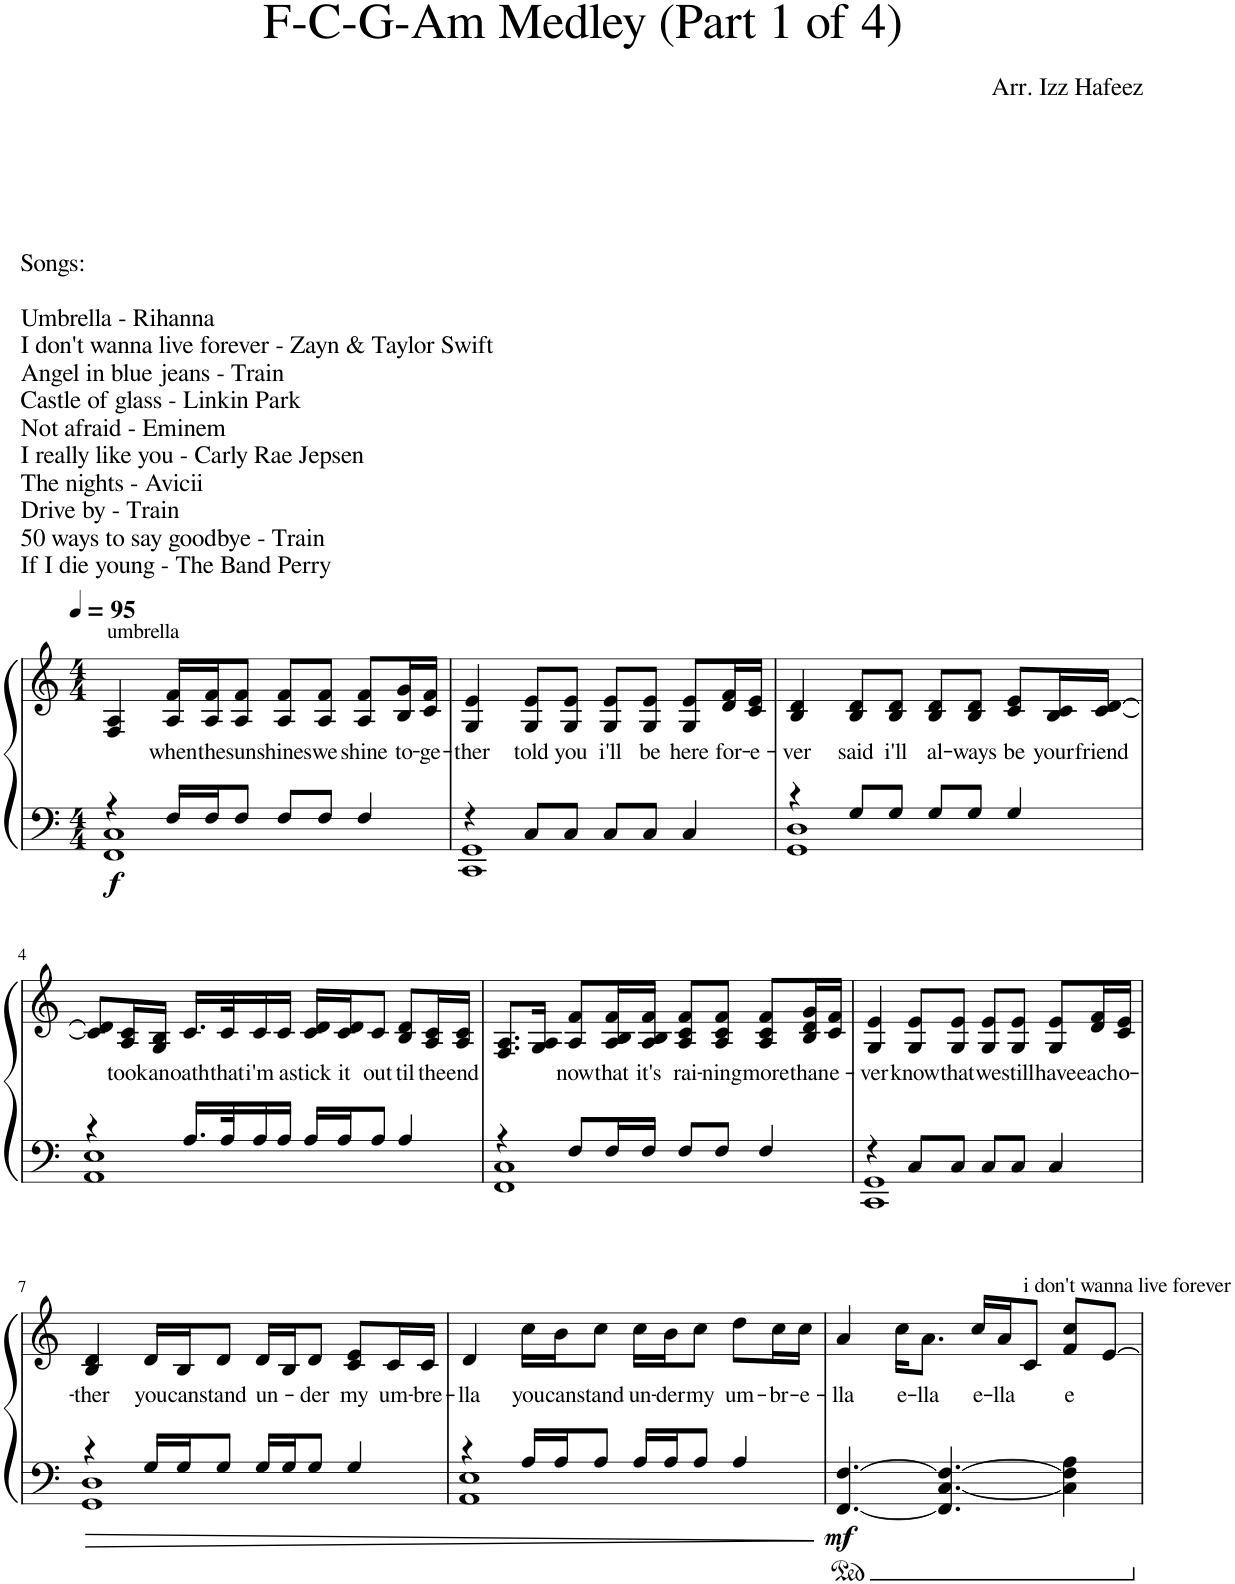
**kern	**kern	**text	**dynam
*part1	*part1	*part1	*part1
*staff2	*staff1	*staff1	*staff1/2
*I"Piano	*	*	*
*I'Pno.	*	*	*
*clefF4	*clefG2	*	*
*k[]	*k[]	*	*
*M4/4	*M4/4	*	*
*MM95	*MM95	*	*
=1	=1	=1	=1
*^	*	*	*
!	!	!LO:TX:a:t=Songs&colon;	!	!
!	!	!LO:TX:a:t=Umbrella - Rihanna	!	!
!	!	!LO:TX:a:t=I don't wanna live forever - Zayn & Taylor Swift	!	!
!	!	!LO:TX:a:t=Angel in blue jeans - Train	!	!
!	!	!LO:TX:a:t=Castle of glass - Linkin Park	!	!
!	!	!LO:TX:a:t=Not afraid - Eminem	!	!
!	!	!LO:TX:a:t=I really like you - Carly Rae Jepsen	!	!
!	!	!LO:TX:a:t=The nights - Avicii	!	!
!	!	!LO:TX:a:t=Drive by - Train	!	!
!	!	!LO:TX:a:t=50 ways to say goodbye - Train	!	!
!	!	!LO:TX:a:t=If I die young - The Band Perry	!	!
!	!	!LO:TX:a:t=umbrella	!	!
!LO:TX:a:t=Songs&colon;	!	!	!	!
!LO:TX:a:t=Umbrella - Rihanna	!	!	!	!
!LO:TX:a:t=I don't wanna live forever - Zayn & Taylor Swift	!	!	!	!
!LO:TX:a:t=Angel in blue jeans - Train	!	!	!	!
!LO:TX:a:t=Castle of glass - Linkin Park	!	!	!	!
!LO:TX:a:t=Not afraid - Eminem	!	!	!	!
!LO:TX:a:t=I really like you - Carly Rae Jepsen	!	!	!	!
!LO:TX:a:t=The nights - Avicii	!	!	!	!
!LO:TX:a:t=Drive by - Train	!	!	!	!
!LO:TX:a:t=50 ways to say goodbye - Train	!	!	!	!
!LO:TX:a:t=If I die young - The Band Perry	!	!	!	!
!	!	!	!	!LO:DY:b=2
4r	1FF 1C	4F/ 4A/	.	f
!	!	!	!LO:LY:b	!
16F/LL	.	16A/ 16f/LL	when	.
!	!	!	!LO:LY:b	!
16F/J	.	16A/ 16f/J	the	.
!	!	!	!LO:LY:b	!
8F/J	.	8A/ 8f/J	sun	.
!	!	!	!LO:LY:b	!
8F/L	.	8A/ 8f/L	shines	.
!	!	!	!LO:LY:b	!
8F/J	.	8A/ 8f/J	we	.
!	!	!	!LO:LY:b	!
4F/	.	8A/ 8f/L	shine	.
!	!	!	!LO:LY:b	!
.	.	16B/ 16g/L	to-	.
!	!	!	!LO:LY:b	!
.	.	16c/ 16f/JJ	-ge-	.
=2	=2	=2	=2	=2
!	!	!	!LO:LY:b	!
4r	1CC 1GG	4G/ 4e/	-ther	.
!	!	!	!LO:LY:b	!
8C/L	.	8G/ 8e/L	told	.
!	!	!	!LO:LY:b	!
8C/J	.	8G/ 8e/J	you	.
!	!	!	!LO:LY:b	!
8C/L	.	8G/ 8e/L	i'll	.
!	!	!	!LO:LY:b	!
8C/J	.	8G/ 8e/J	be	.
!	!	!	!LO:LY:b	!
4C/	.	8G/ 8e/L	here	.
!	!	!	!LO:LY:b	!
.	.	16d/ 16f/L	for-	.
!	!	!	!LO:LY:b	!
.	.	16c/ 16e/JJ	-e-	.
=3	=3	=3	=3	=3
!	!	!	!LO:LY:b	!
4r	1GG 1D	4B/ 4d/	-ver	.
!	!	!	!LO:LY:b	!
8G/L	.	8B/ 8d/L	said	.
!	!	!	!LO:LY:b	!
8G/J	.	8B/ 8d/J	i'll	.
!	!	!	!LO:LY:b	!
8G/L	.	8B/ 8d/L	al-	.
!	!	!	!LO:LY:b	!
8G/J	.	8B/ 8d/J	-ways	.
!	!	!	!LO:LY:b	!
4G/	.	8c/ 8e/L	be	.
!	!	!	!LO:LY:b	!
.	.	16B/ 16c/L	your	.
!	!	!	!LO:LY:b	!
.	.	[16c/ [16d/JJ	friend	.
!!LO:LB:g=z
=4	=4	=4	=4	=4
4r	1AA 1E	8c/] 8d/]L	.	.
!	!	!	!LO:LY:b	!
.	.	16A/ 16c/L	took	.
!	!	!	!LO:LY:b	!
.	.	16G/ 16B/JJ	an	.
!	!	!	!LO:LY:b	!
16.A/LL	.	16.c/LL	oath	.
!	!	!	!LO:LY:b	!
32A/K	.	32c/K	that	.
!	!	!	!LO:LY:b	!
16A/	.	16c/	i'm	.
!	!	!	!LO:LY:b	!
16A/JJ	.	16c/JJ	a	.
!	!	!	!LO:LY:b	!
16A/LL	.	16c/ 16d/LL	stick	.
!	!	!	!LO:LY:b	!
16A/J	.	16c/ 16d/J	it	.
!	!	!	!LO:LY:b	!
8A/J	.	8c/J	out	.
!	!	!	!LO:LY:b	!
4A/	.	8B/ 8d/L	til	.
!	!	!	!LO:LY:b	!
.	.	16A/ 16c/L	the	.
!	!	!	!LO:LY:b	!
.	.	16A/ 16c/JJ	end	.
=5	=5	=5	=5	=5
4r	1FF 1C	8.F/ 8.A/L	.	.
.	.	16G/ 16A/Jk	.	.
!	!	!	!LO:LY:b	!
8F/L	.	8A/ 8f/L	now	.
!	!	!	!LO:LY:b	!
16F/L	.	16A/ 16B/ 16f/L	that	.
!	!	!	!LO:LY:b	!
16F/JJ	.	16A/ 16B/ 16f/JJ	it's	.
!	!	!	!LO:LY:b	!
8F/L	.	8A/ 8c/ 8f/L	rai-	.
!	!	!	!LO:LY:b	!
8F/J	.	8A/ 8c/ 8f/J	-ning	.
!	!	!	!LO:LY:b	!
4F/	.	8A/ 8c/ 8f/L	more	.
!	!	!	!LO:LY:b	!
.	.	16B/ 16d/ 16g/L	than	.
!	!	!	!LO:LY:b	!
.	.	16c/ 16f/JJ	e-	.
=6	=6	=6	=6	=6
!	!	!	!LO:LY:b	!
4r	1CC 1GG	4G/ 4e/	-ver	.
!	!	!	!LO:LY:b	!
8C/L	.	8G/ 8e/L	know	.
!	!	!	!LO:LY:b	!
8C/J	.	8G/ 8e/J	that	.
!	!	!	!LO:LY:b	!
8C/L	.	8G/ 8e/L	we	.
!	!	!	!LO:LY:b	!
8C/J	.	8G/ 8e/J	still	.
!	!	!	!LO:LY:b	!
4C/	.	8G/ 8e/L	have	.
!	!	!	!LO:LY:b	!
.	.	16d/ 16f/L	each	.
!	!	!	!LO:LY:b	!
.	.	16c/ 16e/JJ	o-	.
!!LO:LB:g=z
=7	=7	=7	=7	=7
!	!	!	!LO:LY:b	!
4r	1GG 1D	4B/ 4d/	-ther	.
!	!	!	!LO:LY:b	!
16G/LL	.	16d/LL	you	.
!	!	!	!LO:LY:b	!
16G/J	.	16B/J	can	.
!	!	!	!LO:LY:b	!
8G/J	.	8d/J	stand	.
!	!	!	!LO:LY:b	!
16G/LL	.	16d/LL	un-	.
16G/J	.	16B/J	.	.
!	!	!	!LO:LY:b	!
8G/J	.	8d/J	-der	.
!	!	!	!LO:LY:b	!
4G/	.	8c/ 8e/L	my	.
!	!	!	!LO:LY:b	!
.	.	16c/L	um-	.
!	!	!	!LO:LY:b	!
.	.	16c/JJ	-bre-	.
=8	=8	=8	=8	=8
!	!	!	!LO:LY:b	!
4r	1AA 1E	4d/	-lla	.
!	!	!	!LO:LY:b	!
16A/LL	.	16cc\LL	you	.
!	!	!	!LO:LY:b	!
16A/J	.	16b\J	can	.
!	!	!	!LO:LY:b	!
8A/J	.	8cc\J	stand	.
!	!	!	!LO:LY:b	!
16A/LL	.	16cc\LL	un-	.
!	!	!	!LO:LY:b	!
16A/J	.	16b\J	-der	.
!	!	!	!LO:LY:b	!
8A/J	.	8cc\J	my	.
!	!	!	!LO:LY:b	!
4A/	.	8dd\L	um-	.
!	!	!	!LO:LY:b	!
.	.	16cc\L	-br-	.
!	!	!	!LO:LY:b	!
.	.	16cc\JJ	-e-	.
*v	*v	*	*	*
=9	=9	=9	=9
!	!	!LO:LY:b	!LO:DY:b=2
[4.FF/ [4.F/	4a/	-lla	mf
!	!	!LO:LY:b	!
.	16cc\KL	e-	.
!	!	!LO:LY:b	!
.	8.a\J	-lla	.
4.FF/] [4.C/ 4.F/_	.	.	.
!	!	!LO:LY:b	!
.	16cc/LL	e-	.
!	!	!LO:LY:b	!
.	16a/J	-lla	.
!	!LO:TX:a:t=i don't wanna live forever	!	!
.	8c/J	.	.
!	!	!LO:LY:b	!
4C\] 4F\] 4A\	8f/ 8cc/L	e	.
.	[8e/J	.	.
=	=	=	=
*-	*-	*-	*-
